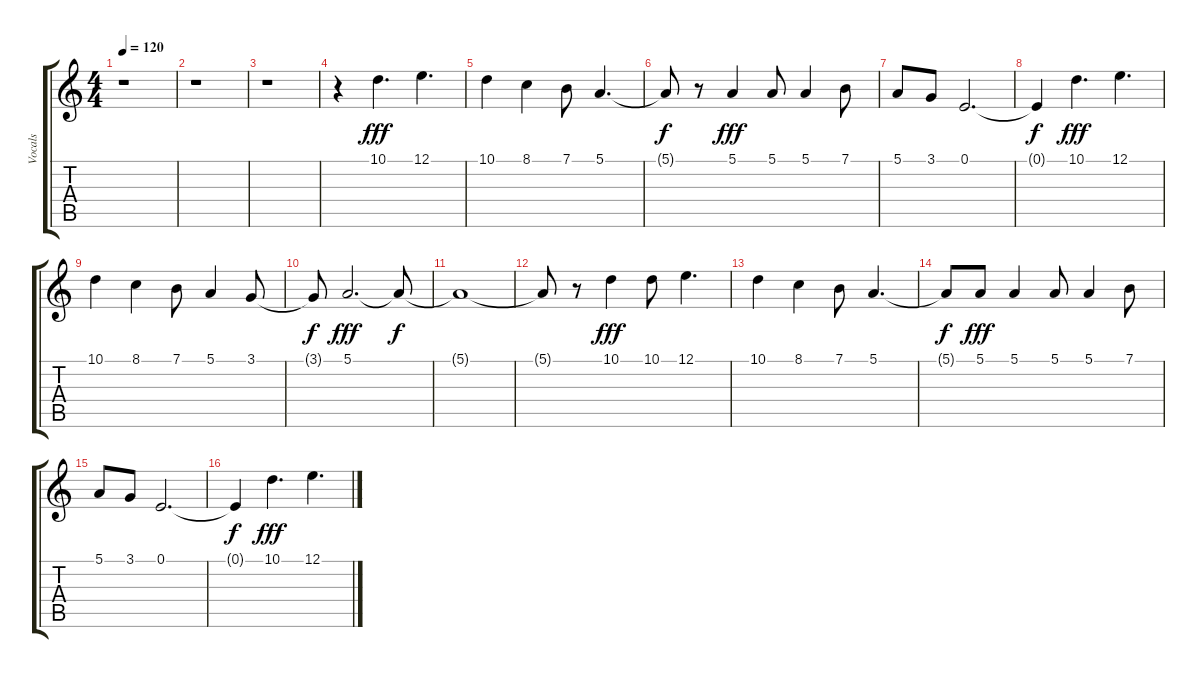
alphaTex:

\track ("Vocals" "Vocals") {instrument lead3calliope}
\staff {score tabs}
\tuning (E4 B3 G3 D3 A2 D2) {hide}
\ts (4 4)
\tempo 120
\clef g2
\ks c
r.1{dy fff} |
r.1 |
r.1 |
r.4 10.1.4{d} 12.1.4{d} |
10.1.4 8.1.4 7.1.8 5.1.4{d} |
5.1{t}.8{dy f} r.8 5.1.4{dy fff} 5.1.8 5.1.4 7.1.8 |
5.1.8 3.1.8 0.1.2{d} |
0.1{t}.4{dy f} 10.1.4{d dy fff} 12.1.4{d} |
10.1.4 8.1.4 7.1.8 5.1.4 3.1.8 |
3.1{t}.8{dy f} 5.1.2{d dy fff} 5.1{t}.8{dy f} |
5.1{t}.1 |
5.1{t}.8 r.8 10.1.4{dy fff} 10.1.8 12.1.4{d} |
10.1.4 8.1.4 7.1.8 5.1.4{d} |
5.1{t}.8{dy f} 5.1.8{dy fff} 5.1.4 5.1.8 5.1.4 7.1.8 |
5.1.8 3.1.8 0.1.2{d} |
0.1{t}.4{dy f} 10.1.4{d dy fff} 12.1.4{d}
